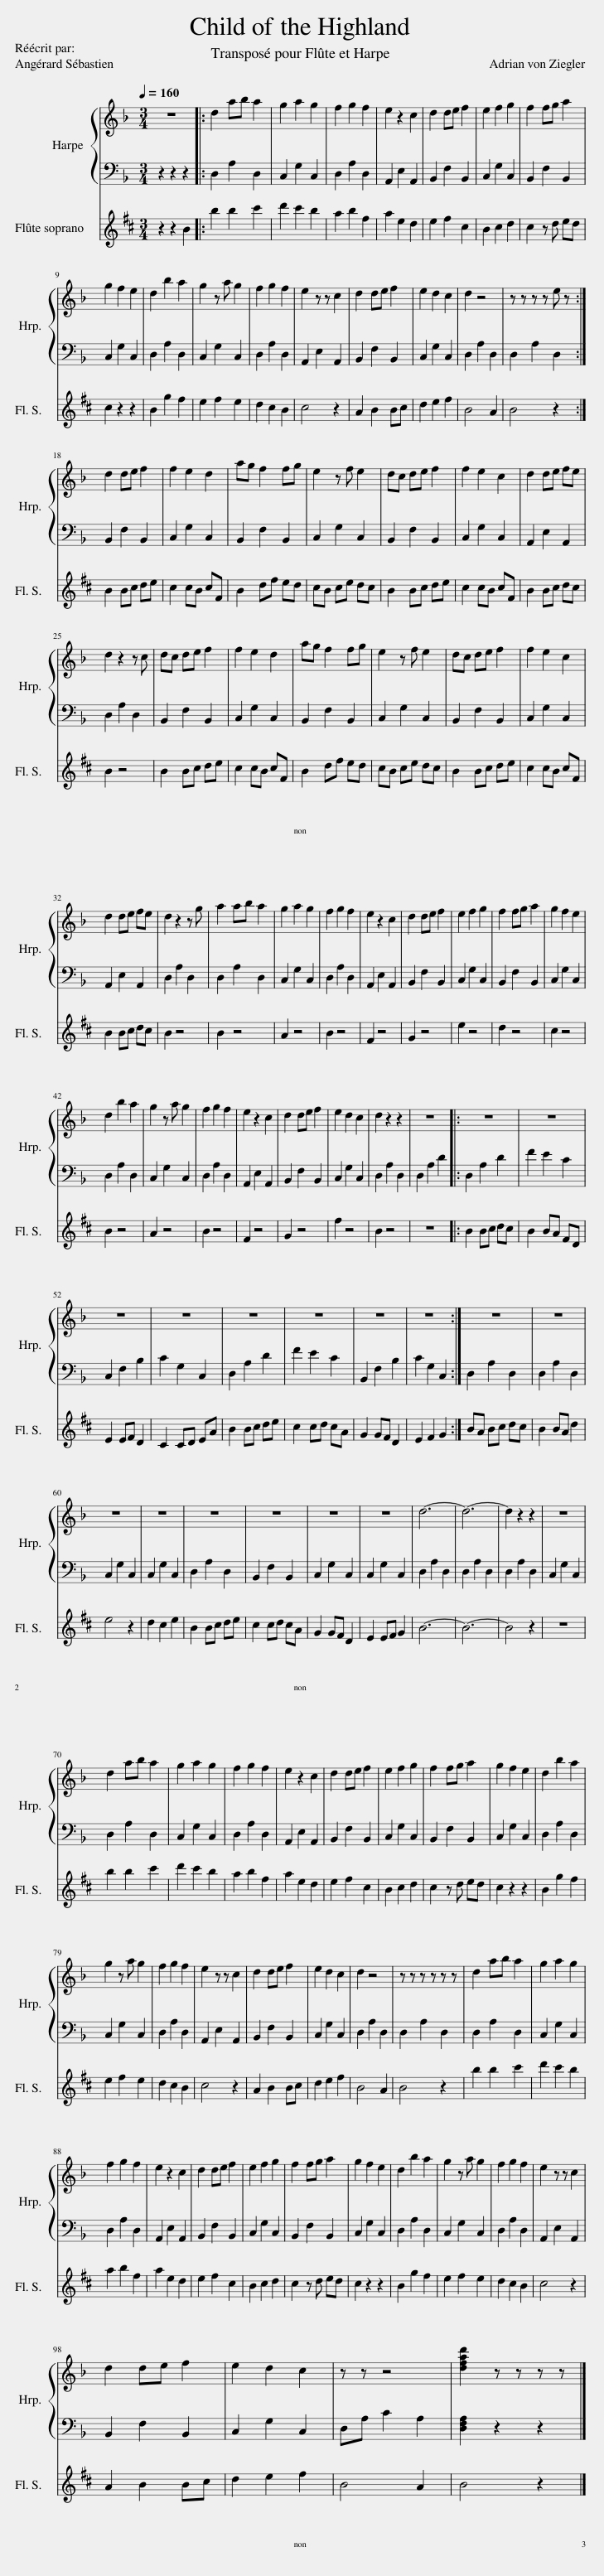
X:1
%%score { 1 | 2 } 3
L:1/8
Q:1/4=160
M:3/4
I:linebreak $
K:F
V:1 treble
V:2 bass
V:3 treble transpose=3
V:1
 z6 |: d2 ab a2 | g2 a2 g2 | f2 g2 f2 | e2 z2 c2 | %5
 d2 de f2 | e2 f2 g2 | f2 fg a2 |$ g2 f2 e2 | d2 b2 a2 | %10
 g2 z a g2 | f2 g2 f2 | e2 z z c2 | d2 de f2 | e2 d2 c2 | %15
 d2 z4 | z z z z e z :|$ d2 de f2 | f2 e2 d2 | ag f2 fg | %20
 e2 z f e2 | dc de f2 | f2 e2 c2 | d2 de fe |$ d2 z2 z c | %25
 dc de f2 | f2 e2 d2 | ag f2 fg | e2 z f e2 | dc de f2 | %30
 f2 e2 c2 |$ d2 de fe | d2 z2 z g | a2 ab a2 | g2 a2 g2 | %35
 f2 g2 f2 | e2 z2 c2 | d2 de f2 | e2 f2 g2 | f2 fg a2 | %40
 g2 f2 e2 |$ d2 b2 a2 | g2 z a g2 | f2 g2 f2 | e2 z2 c2 | %45
 d2 de f2 | e2 d2 c2 | d2 z2 z2 | z6 |: z6 | %50
 z6 |$ z6 | z6 | z6 | z6 | %55
 z6 | z6 :| z6 | z6 |$ z6 | %60
 z6 | z6 | z6 | z6 | z6 | %65
 d6- | d6- | d2 z2 z2 | z6 |$ d2 ab a2 | %70
 g2 a2 g2 | f2 g2 f2 | e2 z2 c2 | d2 de f2 | e2 f2 g2 | %75
 f2 fg a2 | g2 f2 e2 | d2 b2 a2 |$ g2 z a g2 | f2 g2 f2 | %80
 e2 z z c2 | d2 de f2 | e2 d2 c2 | d2 z4 | z z z z z z | %85
 d2 ab a2 | g2 a2 g2 |$ f2 g2 f2 | e2 z2 c2 | d2 de f2 | %90
 e2 f2 g2 | f2 fg a2 | g2 f2 e2 | d2 b2 a2 | g2 z a g2 | %95
 f2 g2 f2 | e2 z z c2 |$ d2 de f2 | e2 d2 c2 | z z z4 | %100
 [dfad']2 z z z z |] %101
V:2
 z2 z2 z2 |: D,2 A,2 D,2 | C,2 G,2 C,2 | D,2 A,2 D,2 | A,,2 E,2 A,,2 | %5
 B,,2 F,2 B,,2 | C,2 G,2 C,2 | B,,2 F,2 B,,2 |$ C,2 G,2 C,2 | D,2 A,2 D,2 | %10
 C,2 G,2 C,2 | D,2 A,2 D,2 | A,,2 E,2 A,,2 | B,,2 F,2 B,,2 | C,2 G,2 C,2 | %15
 D,2 A,2 D,2 | D,2 A,2 D,2 :|$ B,,2 F,2 B,,2 | C,2 G,2 C,2 | B,,2 F,2 B,,2 | %20
 C,2 G,2 C,2 | B,,2 F,2 B,,2 | C,2 G,2 C,2 | A,,2 E,2 A,,2 |$ D,2 A,2 D,2 | %25
 B,,2 F,2 B,,2 | C,2 G,2 C,2 | B,,2 F,2 B,,2 | C,2 G,2 C,2 | B,,2 F,2 B,,2 | %30
 C,2 G,2 C,2 |$ A,,2 E,2 A,,2 | D,2 A,2 D,2 | D,2 A,2 D,2 | C,2 G,2 C,2 | %35
 D,2 A,2 D,2 | A,,2 E,2 A,,2 | B,,2 F,2 B,,2 | C,2 G,2 C,2 | B,,2 F,2 B,,2 | %40
 C,2 G,2 C,2 |$ D,2 A,2 D,2 | C,2 G,2 C,2 | D,2 A,2 D,2 | A,,2 E,2 A,,2 | %45
 B,,2 F,2 B,,2 | C,2 G,2 C,2 | D,2 A,2 D,2 | D,2 A,2 D2 |: D,2 A,2 D2 | %50
 F2 E2 C2 |$ C,2 F,2 B,2 | C2 G,2 C,2 | D,2 A,2 D2 | F2 E2 C2 | %55
 B,,2 F,2 B,2 | C2 G,2 C,2 :| D,2 A,2 D,2 | D,2 A,2 D,2 |$ C,2 G,2 C,2 | %60
 C,2 G,2 C,2 | D,2 A,2 D,2 | B,,2 F,2 B,,2 | C,2 G,2 C,2 | C,2 G,2 C,2 | %65
 D,2 A,2 D,2 | D,2 A,2 D,2 | D,2 A,2 D,2 | C,2 G,2 C,2 |$ D,2 A,2 D,2 | %70
 C,2 G,2 C,2 | D,2 A,2 D,2 | A,,2 E,2 A,,2 | B,,2 F,2 B,,2 | C,2 G,2 C,2 | %75
 B,,2 F,2 B,,2 | C,2 G,2 C,2 | D,2 A,2 D,2 |$ C,2 G,2 C,2 | D,2 A,2 D,2 | %80
 A,,2 E,2 A,,2 | B,,2 F,2 B,,2 | C,2 G,2 C,2 | D,2 A,2 D,2 | D,2 A,2 D,2 | %85
 D,2 A,2 D,2 | C,2 G,2 C,2 |$ D,2 A,2 D,2 | A,,2 E,2 A,,2 | B,,2 F,2 B,,2 | %90
 C,2 G,2 C,2 | B,,2 F,2 B,,2 | C,2 G,2 C,2 | D,2 A,2 D,2 | C,2 G,2 C,2 | %95
 D,2 A,2 D,2 | A,,2 E,2 A,,2 |$ B,,2 F,2 B,,2 | C,2 G,2 C,2 | D,A, C2 A,2 | %100
 [D,F,A,]2 z2 z2 |] %101
V:3
[K:D] z2 z2 B2 |: b2 b2 c'2 | d'2 c'2 b2 | a2 b2 f2 | a2 e2 d2 | %5
 e2 f2 c2 | B2 c2 d2 | c2 z d ed |$ c2 z2 z2 | B2 g2 f2 | %10
 e2 f2 e2 | d2 c2 B2 | c4 z2 | A2 B2 Bc | d2 e2 f2 | %15
 B4 A2 | B4 z2 :|$ B2 Bc de | c2 cB cF | B2 df ed | %20
 cB ce dc | B2 Bc de | c2 cB cF | B2 Bc dc |$ B2 z4 | %25
 B2 Bc de | c2 cB cF | B2 df ed | cB ce dc | B2 Bc de | %30
 c2 cB cF |$ B2 Bc dc | B2 z4 | B2 z4 | A2 z4 | %35
 B2 z4 | F2 z4 | G2 z4 | e2 z4 | d2 z4 | %40
 c2 z4 |$ B2 z4 | A2 z4 | B2 z4 | F2 z4 | %45
 G2 z4 | f2 z4 | B2 z4 | z6 |: B2 Bc dc | %50
 B2 BA FD |$ E2 EF D2 | C2 CD EA | B2 Bc de | c2 cd cA | %55
 G2 GF D2 | E2 F2 G2 :| BA Bc dc | B2 BA d2 |$ e4 z2 | %60
 d2 c2 e2 | B2 Bc de | c2 cd cA | G2 GF D2 | E2 EF G2 | %65
 B6- | B6- | B4 z2 | z6 |$ b2 b2 c'2 | %70
 d'2 c'2 b2 | a2 b2 f2 | a2 e2 d2 | e2 f2 c2 | B2 c2 d2 | %75
 c2 z d ed | c2 z2 z2 | B2 g2 f2 |$ e2 f2 e2 | d2 c2 B2 | %80
 c4 z2 | A2 B2 Bc | d2 e2 f2 | B4 A2 | B4 z2 | %85
 b2 b2 c'2 | d'2 c'2 b2 |$ a2 b2 f2 | a2 e2 d2 | e2 f2 c2 | %90
 B2 c2 d2 | c2 z d ed | c2 z2 z2 | B2 g2 f2 | e2 f2 e2 | %95
 d2 c2 B2 | c4 z2 |$ A2 B2 Bc | d2 e2 f2 | B4 A2 | %100
 B4 z2 |] %101
